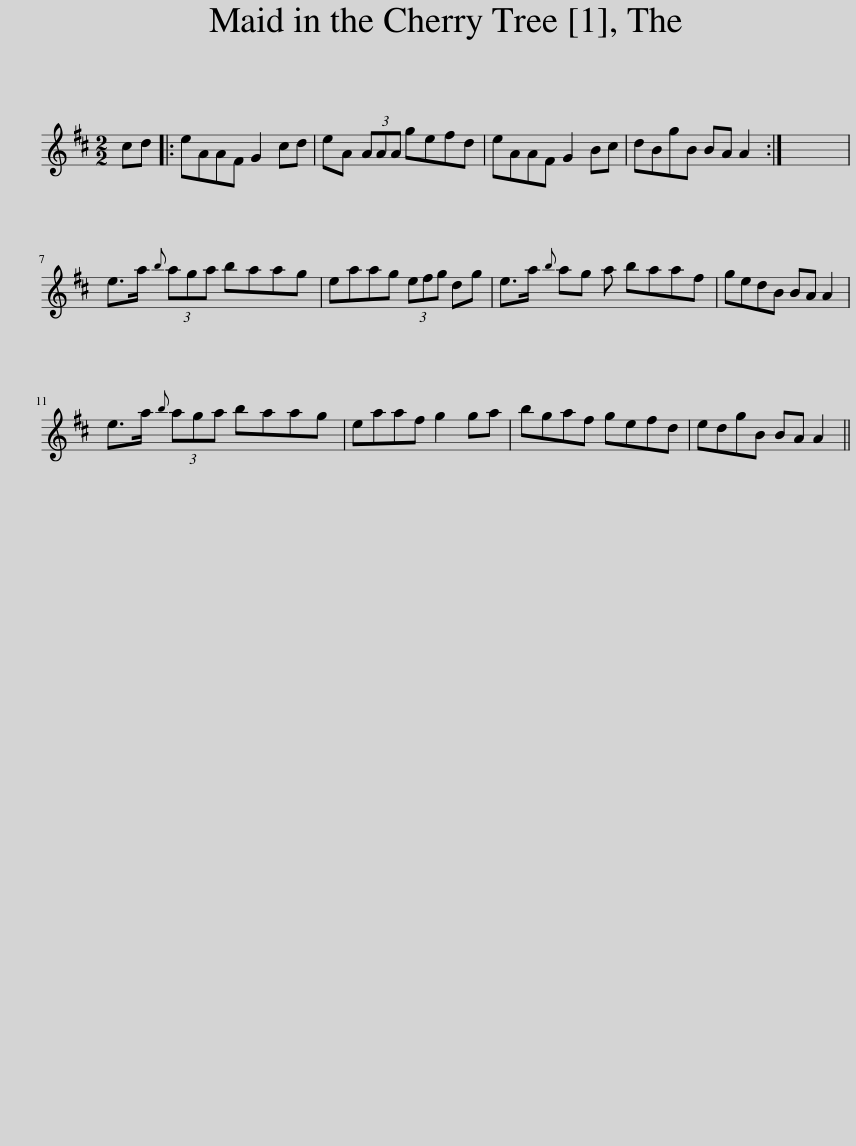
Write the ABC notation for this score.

X:1
L:1/8
M:2/2
I:linebreak $
K:D
V:1 treble
V:1
 cd |: eAAF G2 cd | eA (3AAA gefd | eAAF G2 Bc | dBgB BA A2 :| %5
 x8 |$ e>a{b} (3aga baag | eaag (3efg dg | e>a{b} ag a baaf | gedB BA A2 |$ %10
 e>a{b} (3aga baag | eaaf g2 ga | bgaf gefd | edgB BA A2 || %14
